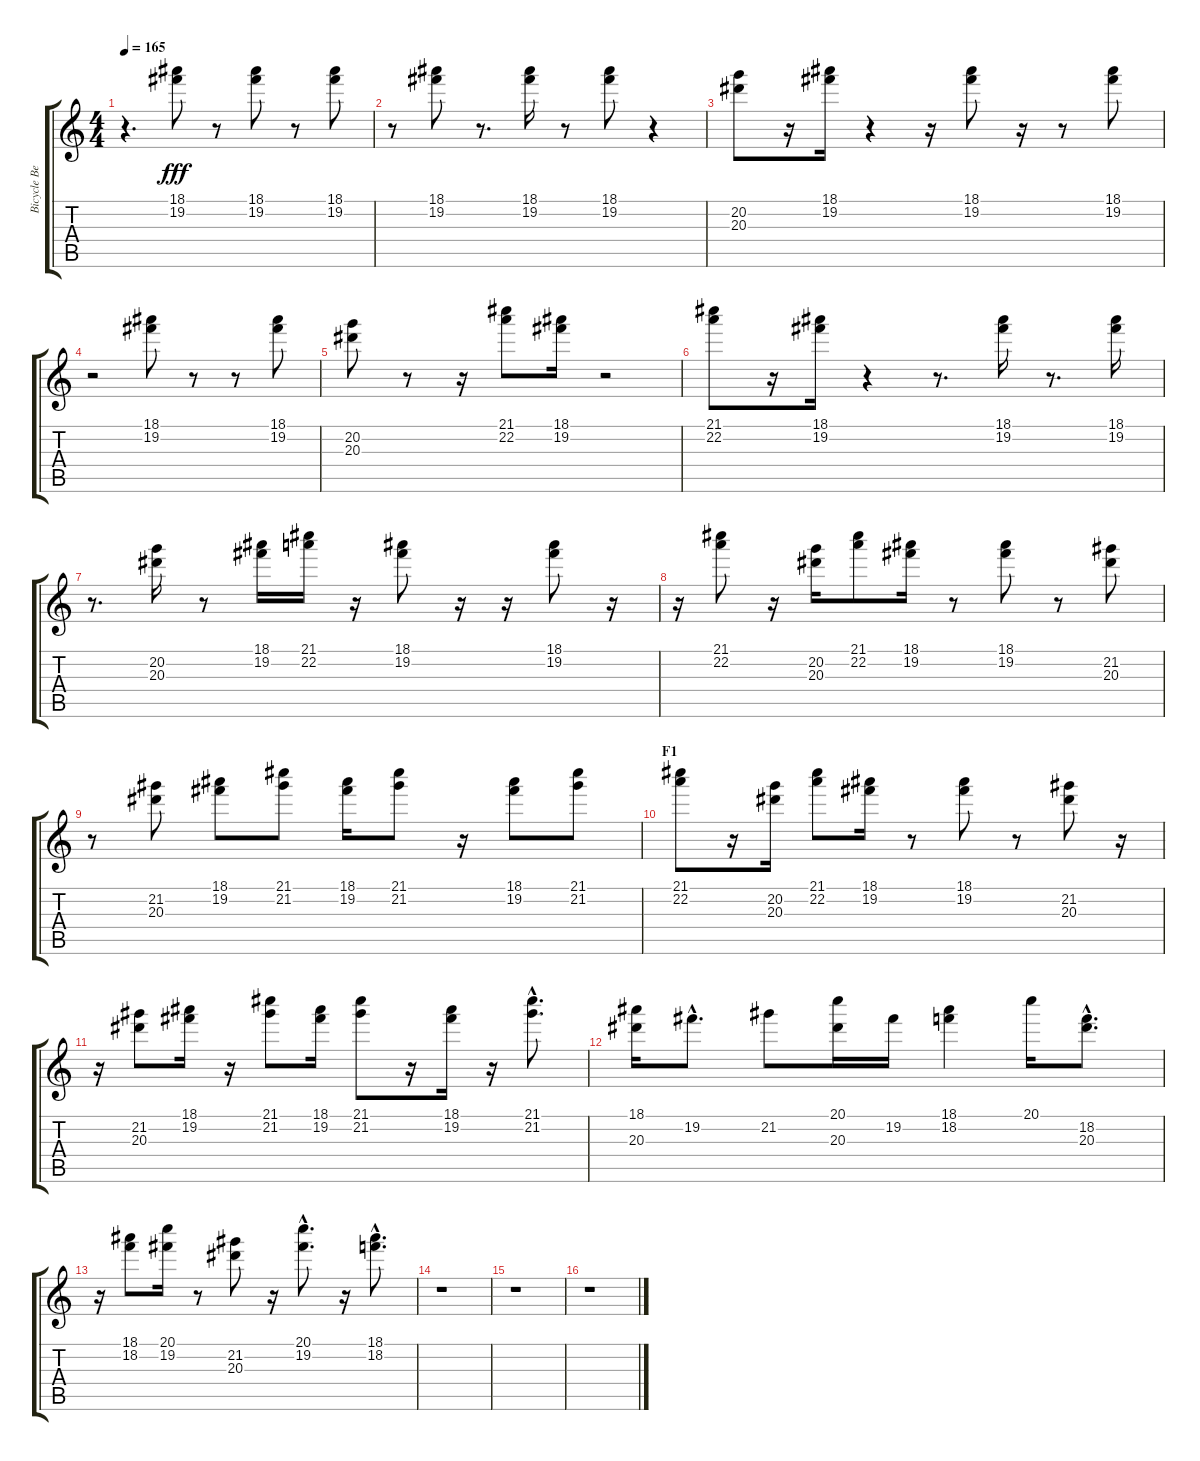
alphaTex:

\track ("Bicycle Bells (center)" "Bicycle Be") {instrument glockenspiel}
\staff {score tabs}
\tuning (E5 B4 G4 D4 A3 E3) {hide}
\ts (4 4)
\tempo 165
\clef g2
\ks c
r.4{d dy fff} (18.1 19.2).8 r.8 (18.1 19.2).8 r.8 (18.1 19.2).8 |
r.8 (18.1 19.2).8 r.8{d} (18.1 19.2).16 r.8 (18.1 19.2).8 r.4 |
(20.2 20.3).8 r.16 (18.1 19.2).16 r.4 r.16 (18.1 19.2).8 r.16 r.8 (18.1 19.2).8 |
r.2 (18.1 19.2).8 r.8 r.8 (18.1 19.2).8 |
(20.2 20.3).8 r.8 r.16 (21.1 22.2).8 (18.1 19.2).16 r.2 |
(21.1 22.2).8 r.16 (18.1 19.2).16 r.4 r.8{d} (18.1 19.2).16 r.8{d} (18.1 19.2).16 |
r.8{d} (20.2 20.3).16 r.8 (18.1 19.2).16 (21.1 22.2).16 r.16 (18.1 19.2).8 r.16 r.16 (18.1 19.2).8 r.16 |
r.16 (21.1 22.2).8 r.16 (20.2 20.3).16 (21.1 22.2).8 (18.1 19.2).16 r.8 (18.1 19.2).8 r.8 (21.2 20.3).8 |
r.8 (21.2 20.3).8 (18.1 19.2).8 (21.1 21.2).8 (18.1 19.2).16 (21.1 21.2).8 r.16 (18.1 19.2).8 (21.1 21.2).8 |
\section ("" "F1")
(21.1 22.2).8{volume 6} r.16 (20.2 20.3).16 (21.1 22.2).8 (18.1 19.2).16 r.8 (18.1 19.2).8 r.8 (21.2 20.3).8 r.16 |
r.16 (21.2 20.3).8 (18.1 19.2).16 r.16 (21.1 21.2).8 (18.1 19.2).16 (21.1 21.2).8 r.16 (18.1 19.2).16 r.16 (21.1{hac} 21.2{hac}).8{d} |
(18.1 20.3).16{volume 0} 19.2{hac}.8{d} 21.2.8 (20.1 20.3).16 19.2.16 (18.1 18.2).4 20.1.16 (18.2{hac} 20.3{hac}).8{d} |
r.16 (18.1 18.2).8 (20.1 19.2).16 r.8 (21.2 20.3).8 r.16 (20.1{hac} 19.2{hac}).8{d} r.16 (18.1{hac} 18.2{hac}).8{d} |
r.1 |
r.1 |
r.1
